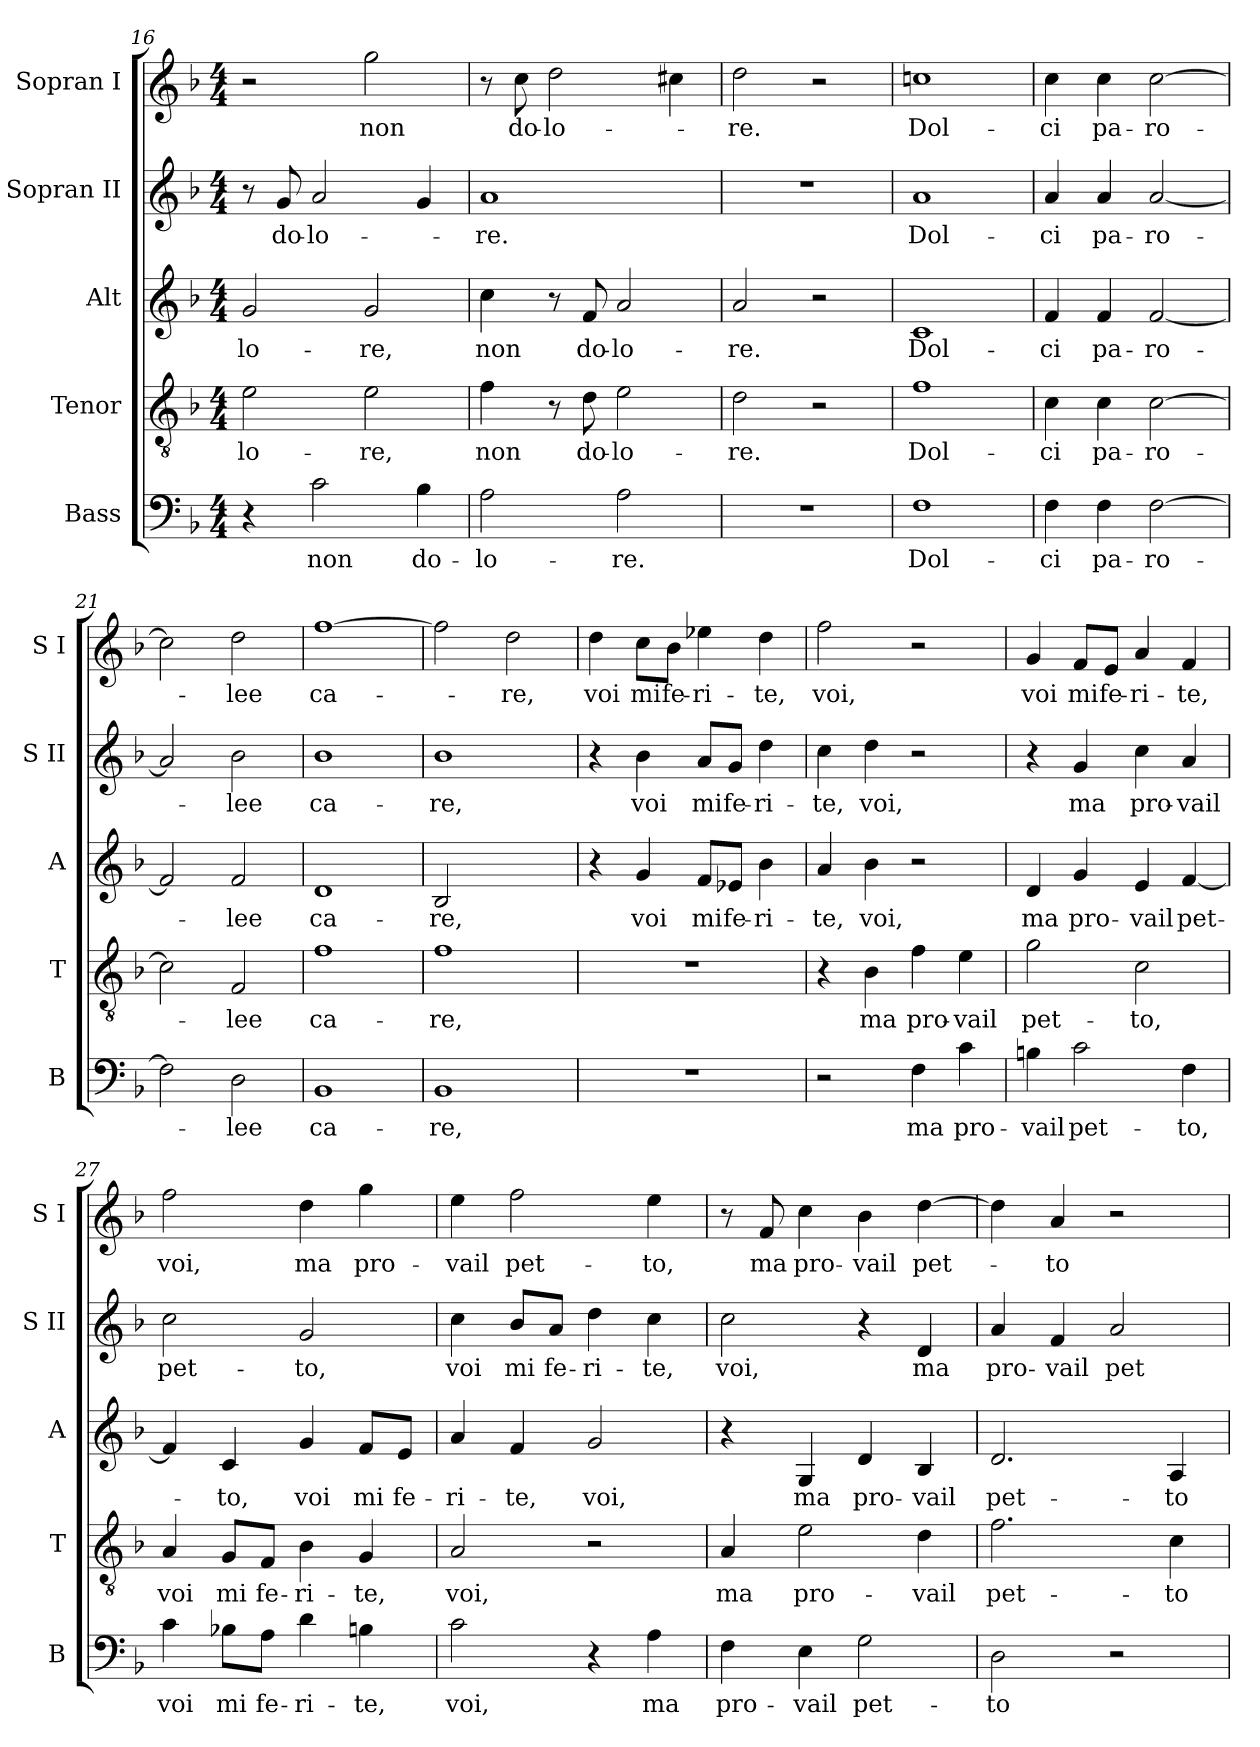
**kern	**text	**kern	**text	**kern	**text	**kern	**text	**kern	**text
*part5	*part5	*part4	*part4	*part3	*part3	*part2	*part2	*part1	*part1
*staff5	*staff5	*staff4	*staff4	*staff3	*staff3	*staff2	*staff2	*staff1	*staff1
*I"Bass	*	*I"Tenor	*	*I"Alt	*	*I"Sopran II	*	*I"Sopran I	*
*I'B	*	*I'T	*	*I'A	*	*I'S II	*	*I'S I	*
!!LO:LB:g=z
*clefF4	*	*clefGv2	*	*clefG2	*	*clefG2	*	*clefG2	*
*k[b-]	*	*k[b-]	*	*k[b-]	*	*k[b-]	*	*k[b-]	*
*F:	*	*F:	*	*F:	*	*F:	*	*F:	*
*M4/4	*	*M4/4	*	*M4/4	*	*M4/4	*	*M4/4	*
=16	=16	=16	=16	=16	=16	=16	=16	=16	=16
4r	.	2e\	-lo-	2g/	-lo-	8r	.	2r	.
.	.	.	.	.	.	8g/	do-	.	.
2c\	non	.	.	.	.	2a/	-lo-	.	.
.	.	2e\	-re,	2g/	-re,	.	.	2gg\	non
4B-\	do-	.	.	.	.	4g/	.	.	.
=17	=17	=17	=17	=17	=17	=17	=17	=17	=17
2A\	-lo-	4f\	non	4cc\	non	1a	-re.	8r	.
.	.	.	.	.	.	.	.	8cc\	do-
.	.	8r	.	8r	.	.	.	2dd\	-lo-
.	.	8d\	do-	8f/	do-	.	.	.	.
2A\	-re.	2e\	-lo-	2a/	-lo-	.	.	.	.
.	.	.	.	.	.	.	.	4cc#X\	.
=18	=18	=18	=18	=18	=18	=18	=18	=18	=18
1r	.	2d\	-re.	2a/	-re.	1r	.	2dd\	-re.
.	.	2r	.	2r	.	.	.	2r	.
=19	=19	=19	=19	=19	=19	=19	=19	=19	=19
1F	Dol-	1f	Dol-	1c	Dol-	1a	Dol-	1ccn	Dol-
=20	=20	=20	=20	=20	=20	=20	=20	=20	=20
4F\	-ci	4c\	-ci	4f/	-ci	4a/	-ci	4cc\	-ci
4F\	pa-	4c\	pa-	4f/	pa-	4a/	pa-	4cc\	pa-
[2F\	-ro-	[>2c\	-ro-	[<2f/	-ro-	[<2a/	-ro-	[>2cc\	-ro-
!!LO:LB:g=z
=21	=21	=21	=21	=21	=21	=21	=21	=21	=21
2F\]	.	2c\]	.	2f/]	.	2a/]	.	2cc\]	.
2D\	-lee	2F/	-lee	2f/	-lee	2b-\	-lee	2dd\	-lee
=22	=22	=22	=22	=22	=22	=22	=22	=22	=22
1BB-	ca-	1f	ca-	1d	ca-	1b-	ca-	[>1ff	ca-
=23	=23	=23	=23	=23	=23	=23	=23	=23	=23
1BB-	-re,	1f	-re,	2B-/	-re,	1b-	-re,	2ff\]	.
.	.	.	.	2ryy	.	.	.	2dd\	-re,
=24	=24	=24	=24	=24	=24	=24	=24	=24	=24
1r	.	1r	.	4r	.	4r	.	4dd\	voi
.	.	.	.	4g/	voi	4b-\	voi	8cc\L	mi
.	.	.	.	.	.	.	.	8b-\J	fe-
.	.	.	.	8f/L	mi	8a/L	mi	4ee-X\	-ri-
.	.	.	.	8e-X/J	fe-	8g/J	fe-	.	.
.	.	.	.	4b-\	-ri-	4dd\	-ri-	4dd\	-te,
=25	=25	=25	=25	=25	=25	=25	=25	=25	=25
2r	.	4r	.	4a/	-te,	4cc\	-te,	2ff\	voi,
.	.	4B-\	ma	4b-\	voi,	4dd\	voi,	.	.
4F\	ma	4f\	pro-	2r	.	2r	.	2r	.
4c\	pro-	4e\	-vail	.	.	.	.	.	.
!!LO:PB:g=z
=26	=26	=26	=26	=26	=26	=26	=26	=26	=26
4Bn\	-vail	2g\	pet-	4d/	ma	4r	.	4g/	voi
2c\	pet-	.	.	4g/	pro-	4g/	ma	8f/L	mi
.	.	.	.	.	.	.	.	8e/J	fe-
.	.	2c\	-to,	4e/	-vail	4cc\	pro-	4a/	-ri-
4F\	-to,	.	.	[<4f/	pet-	4a/	-vail	4f/	-te,
=27	=27	=27	=27	=27	=27	=27	=27	=27	=27
4c\	voi	4A/	voi	4f/]	.	2cc\	pet-	2ff\	voi,
8B-X\L	mi	8G/L	mi	4c/	-to,	.	.	.	.
8A\J	fe-	8F/J	fe-	.	.	.	.	.	.
4d\	-ri-	4B-\	-ri-	4g/	voi	2g/	-to,	4dd\	ma
4Bn\	-te,	4G/	-te,	8f/L	mi	.	.	4gg\	pro-
.	.	.	.	8e/J	fe-	.	.	.	.
=28	=28	=28	=28	=28	=28	=28	=28	=28	=28
2c\	voi,	2A/	voi,	4a/	-ri-	4cc\	voi	4ee\	-vail
.	.	.	.	4f/	-te,	8b-/L	mi	2ff\	pet-
.	.	.	.	.	.	8a/J	fe-	.	.
4r	.	2r	.	2g/	voi,	4dd\	-ri-	.	.
4A\	ma	.	.	.	.	4cc\	-te,	4ee\	-to,
=29	=29	=29	=29	=29	=29	=29	=29	=29	=29
4F\	pro-	4A/	ma	4r	.	2cc\	voi,	8r	.
.	.	.	.	.	.	.	.	8f/	ma
4E\	-vail	2e\	pro-	4G/	ma	.	.	4cc\	pro-
2G\	pet-	.	.	4d/	pro-	4r	.	4b-\	-vail
.	.	4d\	-vail	4B-/	-vail	4d/	ma	[>4dd\	pet-
=30	=30	=30	=30	=30	=30	=30	=30	=30	=30
2D\	-to	2.f\	pet-	2.d/	pet-	4a/	pro-	4dd\]	.
.	.	.	.	.	.	4f/	-vail	4a/	-to
2r	.	.	.	.	.	2a/	pet-	2r	.
.	.	4c\	-to	4A/	-to	.	.	.	.
=	=	=	=	=	=	=	=	=	=
*-	*-	*-	*-	*-	*-	*-	*-	*-	*-
